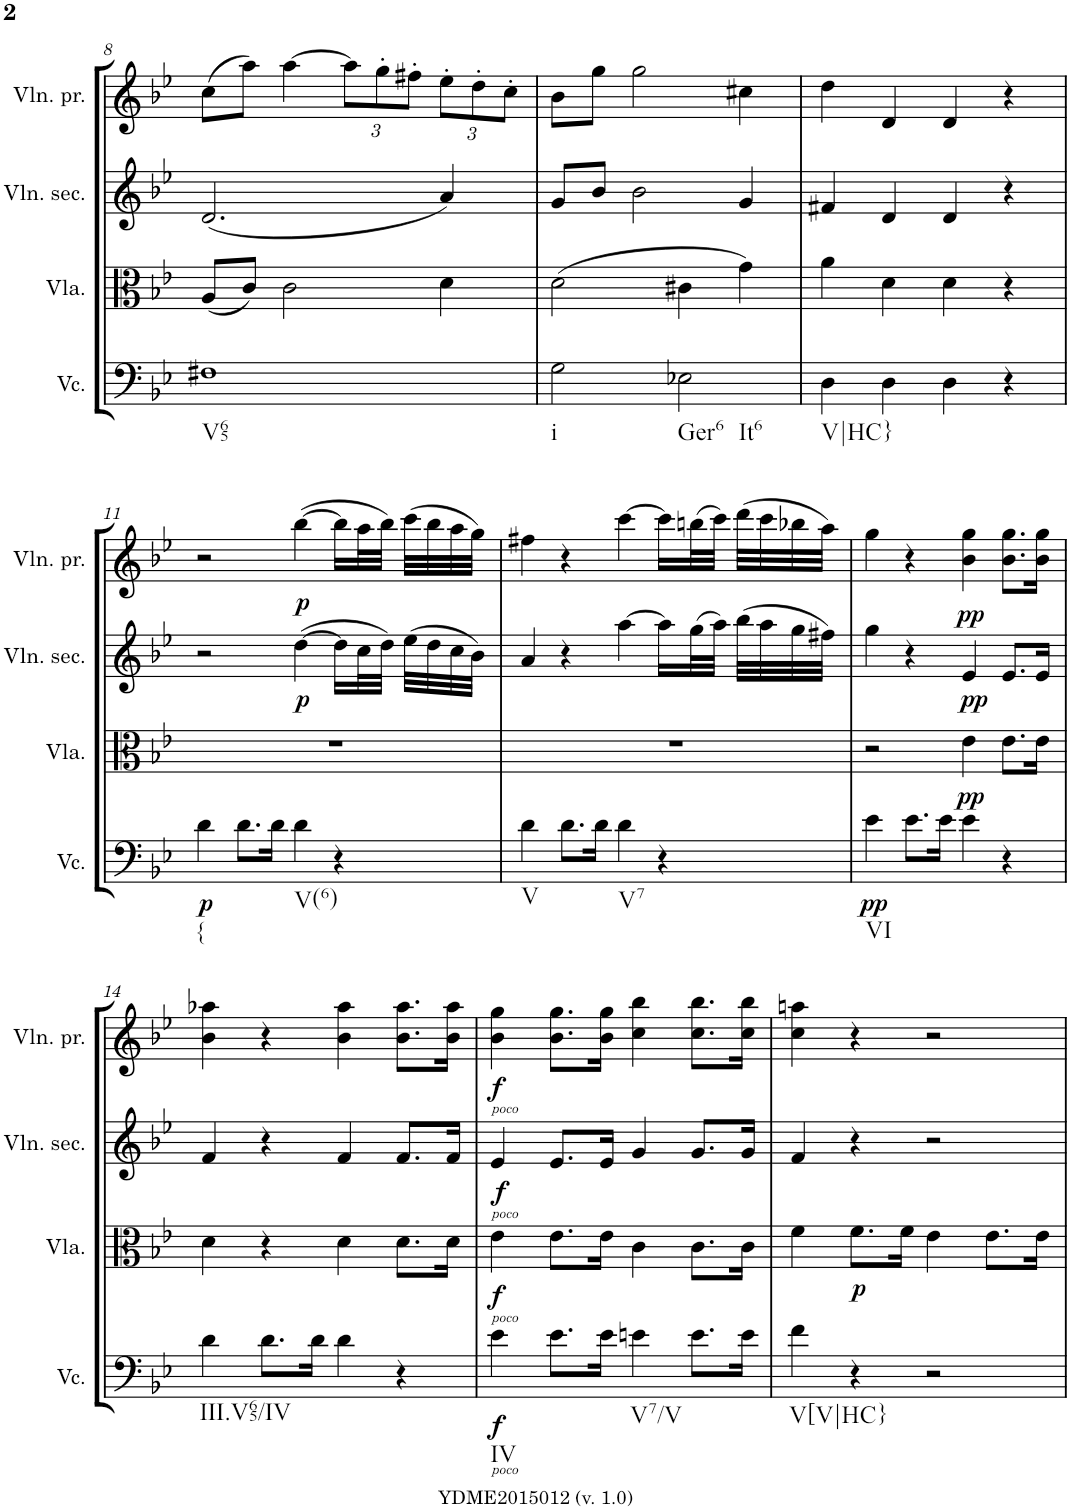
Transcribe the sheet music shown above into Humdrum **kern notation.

**kern	**dynam	**kern	**dynam	**kern	**dynam	**kern	**dynam
*part4	*part4	*part3	*part3	*part2	*part2	*part1	*part1
*staff4	*staff4	*staff3	*staff3	*staff2	*staff2	*staff1	*staff1
*I"Violoncelle	*	*I"Viola	*	*I"Violino secondo	*	*I"Violino primo	*
*I'Vc.	*	*I'Vla.	*	*I'Vln. sec.	*	*I'Vln. pr.	*
!!LO:PB:g=z
*clefF4	*	*clefC3	*	*clefG2	*	*clefG2	*
*k[b-e-]	*	*k[b-e-]	*	*k[b-e-]	*	*k[b-e-]	*
*B-:	*	*B-:	*	*B-:	*	*B-:	*
*M2/2	*	*M2/2	*	*M2/2	*	*M2/2	*
*met(c|)	*	*met(c|)	*	*met(c|)	*	*met(c|)	*
=8	=8	=8	=8	=8	=8	=8	=8
!LO:TX:b:t=V65	!	!	!	!	!	!	!
1F#X	.	(<8A/L	.	(<2.d/	.	(>8cc\L	.
.	.	8c/J)	.	.	.	8aa\J)	.
.	.	2c\	.	.	.	[4aa\	.
*	*	*	*	*	*	*Xbrackettup	*
.	.	.	.	.	.	12aa\L]	.
.	.	.	.	.	.	12gg'\	.
.	.	.	.	.	.	12ff#X'\J	.
.	.	4d\	.	4a/)	.	12ee-'\L	.
.	.	.	.	.	.	12dd'\	.
.	.	.	.	.	.	12cc'\J	.
=9	=9	=9	=9	=9	=9	=9	=9
!LO:TX:b:t=i	!	!	!	!	!	!	!
2G\	.	(>2d\	.	8g/L	.	8b-\L	.
.	.	.	.	8b-/J	.	8gg\J	.
.	.	.	.	2b-\	.	2gg\	.
!LO:TX:b:t=Ger6	!	!	!	!	!	!	!
!LO:TX:b:t=It6	!	!	!	!	!	!	!
2E-X\	.	4c#X\	.	.	.	.	.
.	.	4g\)	.	4g/	.	4cc#X\	.
=10	=10	=10	=10	=10	=10	=10	=10
!LO:TX:b:t=V|HC}	!	!	!	!	!	!	!
4D\	.	4a\	.	4f#X/	.	4dd\	.
4D\	.	4d\	.	4d/	.	4d/	.
4D\	.	4d\	.	4d/	.	4d/	.
4r	.	4r	.	4r	.	4r	.
!!LO:LB:g=z
=11	=11	=11	=11	=11	=11	=11	=11
!LO:TX:b:t={	!	!	!	!	!	!	!
!	!LO:DY:b	!	!	!	!	!	!
4d\	p	1r	.	2r	.	2r	.
8.d\L	.	.	.	.	.	.	.
16d\Jk	.	.	.	.	.	.	.
!LO:TX:b:t=V(6)	!	!	!	!	!	!	!
!	!	!	!	!	!LO:DY:b	!	!LO:DY:b
4d\	.	.	.	(>[4dd\	p	(>[4bb-\	p
4r	.	.	.	16dd\LL]	.	16bb-\LL]	.
.	.	.	.	32cc\L	.	32aa\L	.
.	.	.	.	32dd\JJJ)	.	32bb-\JJJ)	.
.	.	.	.	(>32ee-\LLL	.	(>32ccc\LLL	.
.	.	.	.	32dd\	.	32bb-\	.
.	.	.	.	32cc\	.	32aa\	.
.	.	.	.	32b-\JJJ)	.	32gg\JJJ)	.
=12	=12	=12	=12	=12	=12	=12	=12
!LO:TX:b:t=V	!	!	!	!	!	!	!
4d\	.	1r	.	4a/	.	4ff#X\	.
8.d\L	.	.	.	4r	.	4r	.
16d\Jk	.	.	.	.	.	.	.
!LO:TX:b:t=V7	!	!	!	!	!	!	!
4d\	.	.	.	[4aa\	.	[4ccc\	.
4r	.	.	.	16aa\LL]	.	16ccc\LL]	.
.	.	.	.	(>32gg\L	.	(>32bbn\L	.
.	.	.	.	32aa\JJJ)	.	32ccc\JJJ)	.
.	.	.	.	(>32bb-\LLL	.	(>32ddd\LLL	.
.	.	.	.	32aa\	.	32ccc\	.
.	.	.	.	32gg\	.	32bb-X\	.
.	.	.	.	32ff#X\JJJ)	.	32aa\JJJ)	.
=13	=13	=13	=13	=13	=13	=13	=13
!LO:TX:b:t=VI	!	!	!	!	!	!	!
!	!LO:DY:b	!	!	!	!	!	!
4e-\	pp	2r	.	4gg\	.	4gg\	.
8.e-\L	.	.	.	4r	.	4r	.
16e-\Jk	.	.	.	.	.	.	.
!	!	!	!LO:DY:b	!	!LO:DY:b	!	!LO:DY:b
4e-\	.	4e-\	pp	4e-/	pp	4b-\ 4gg\	pp
4r	.	8.e-\L	.	8.e-/L	.	8.b-\ 8.gg\L	.
.	.	16e-\Jk	.	16e-/Jk	.	16b-\ 16gg\Jk	.
!!LO:LB:g=z
=14	=14	=14	=14	=14	=14	=14	=14
!LO:TX:b:t=III.V65/IV	!	!	!	!	!	!	!
4d\	.	4d\	.	4f/	.	4b-\ 4aa-X\	.
8.d\L	.	4r	.	4r	.	4r	.
16d\Jk	.	.	.	.	.	.	.
4d\	.	4d\	.	4f/	.	4b-\ 4aa-\	.
4r	.	8.d\L	.	8.f/L	.	8.b-\ 8.aa-\L	.
.	.	16d\Jk	.	16f/Jk	.	16b-\ 16aa-\Jk	.
=15	=15	=15	=15	=15	=15	=15	=15
!	!	!	!	!	!	!LO:TX:b:i:t=poco	!
!	!	!	!	!LO:TX:b:i:t=poco	!	!	!
!	!	!LO:TX:b:i:t=poco	!	!	!	!	!
!LO:TX:b:i:t=poco	!	!	!	!	!	!	!
!LO:TX:b:t=IV	!	!	!	!	!	!	!
!	!LO:DY:b	!	!LO:DY:b	!	!LO:DY:b	!	!LO:DY:b
4e-\	f	4e-\	f	4e-/	f	4b-\ 4gg\	f
8.e-\L	.	8.e-\L	.	8.e-/L	.	8.b-\ 8.gg\L	.
16e-\Jk	.	16e-\Jk	.	16e-/Jk	.	16b-\ 16gg\Jk	.
!LO:TX:b:t=V7/V	!	!	!	!	!	!	!
4en\	.	4c\	.	4g/	.	4cc\ 4bb-\	.
8.e\L	.	8.c\L	.	8.g/L	.	8.cc\ 8.bb-\L	.
16e\Jk	.	16c\Jk	.	16g/Jk	.	16cc\ 16bb-\Jk	.
=16	=16	=16	=16	=16	=16	=16	=16
!LO:TX:b:t=V[V|HC}	!	!	!	!	!	!	!
4f\	.	4f\	.	4f/	.	4cc\ 4aan\	.
!	!	!	!LO:DY:b	!	!	!	!
4r	.	8.f\L	p	4r	.	4r	.
.	.	16f\Jk	.	.	.	.	.
2r	.	4e-\	.	2r	.	2r	.
.	.	8.e-\L	.	.	.	.	.
.	.	16e-\Jk	.	.	.	.	.
=	=	=	=	=	=	=	=
*-	*-	*-	*-	*-	*-	*-	*-
